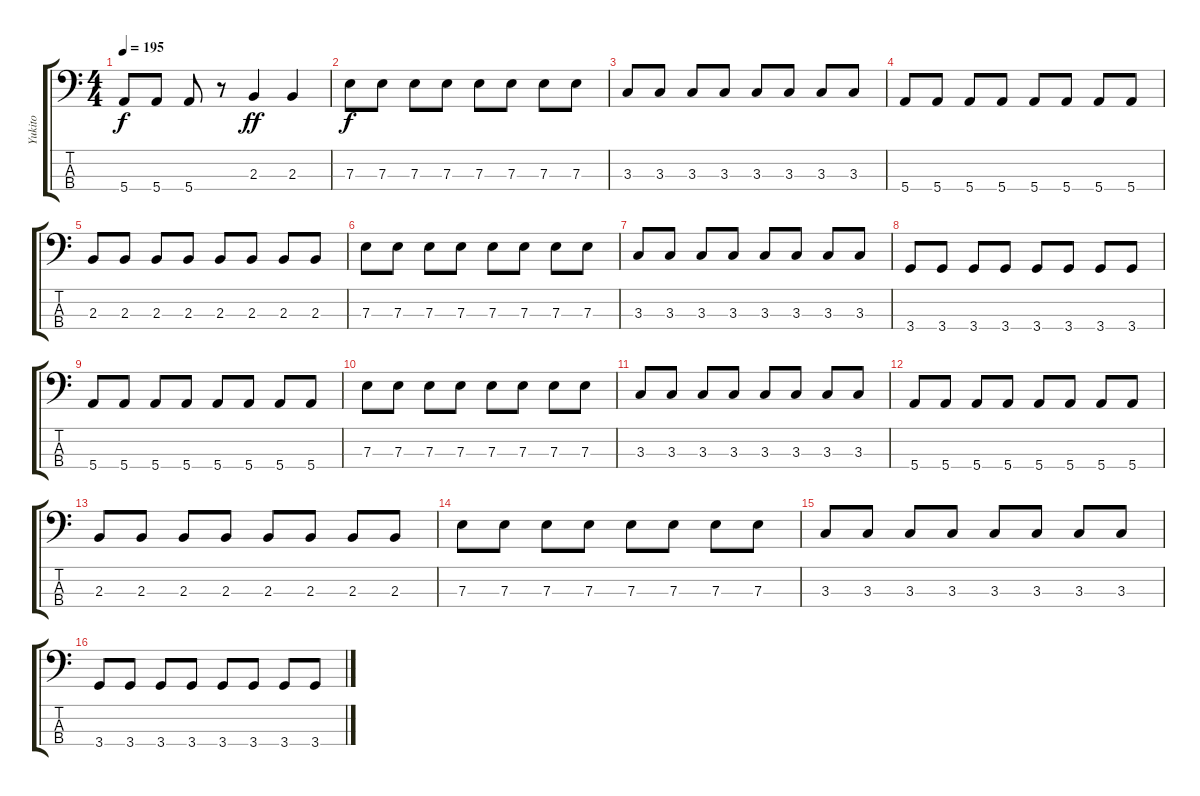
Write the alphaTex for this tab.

\track ("Yukito" "Yukito") {instrument electricbassfinger}
\staff {score tabs}
\tuning (G2 D2 A1 E1) {hide}
\ts (4 4)
\tempo 195
\clef f4
\ks c
5.4.8{dy f} 5.4.8 5.4.8 r.8 2.3.4{dy ff} 2.3.4 |
7.3.8{dy f} 7.3.8 7.3.8 7.3.8 7.3.8 7.3.8 7.3.8 7.3.8 |
3.3.8 3.3.8 3.3.8 3.3.8 3.3.8 3.3.8 3.3.8 3.3.8 |
5.4.8 5.4.8 5.4.8 5.4.8 5.4.8 5.4.8 5.4.8 5.4.8 |
2.3.8 2.3.8 2.3.8 2.3.8 2.3.8 2.3.8 2.3.8 2.3.8 |
7.3.8 7.3.8 7.3.8 7.3.8 7.3.8 7.3.8 7.3.8 7.3.8 |
3.3.8 3.3.8 3.3.8 3.3.8 3.3.8 3.3.8 3.3.8 3.3.8 |
3.4.8 3.4.8 3.4.8 3.4.8 3.4.8 3.4.8 3.4.8 3.4.8 |
5.4.8 5.4.8 5.4.8 5.4.8 5.4.8 5.4.8 5.4.8 5.4.8 |
7.3.8 7.3.8 7.3.8 7.3.8 7.3.8 7.3.8 7.3.8 7.3.8 |
3.3.8 3.3.8 3.3.8 3.3.8 3.3.8 3.3.8 3.3.8 3.3.8 |
5.4.8 5.4.8 5.4.8 5.4.8 5.4.8 5.4.8 5.4.8 5.4.8 |
2.3.8 2.3.8 2.3.8 2.3.8 2.3.8 2.3.8 2.3.8 2.3.8 |
7.3.8 7.3.8 7.3.8 7.3.8 7.3.8 7.3.8 7.3.8 7.3.8 |
3.3.8 3.3.8 3.3.8 3.3.8 3.3.8 3.3.8 3.3.8 3.3.8 |
3.4.8 3.4.8 3.4.8 3.4.8 3.4.8 3.4.8 3.4.8 3.4.8
